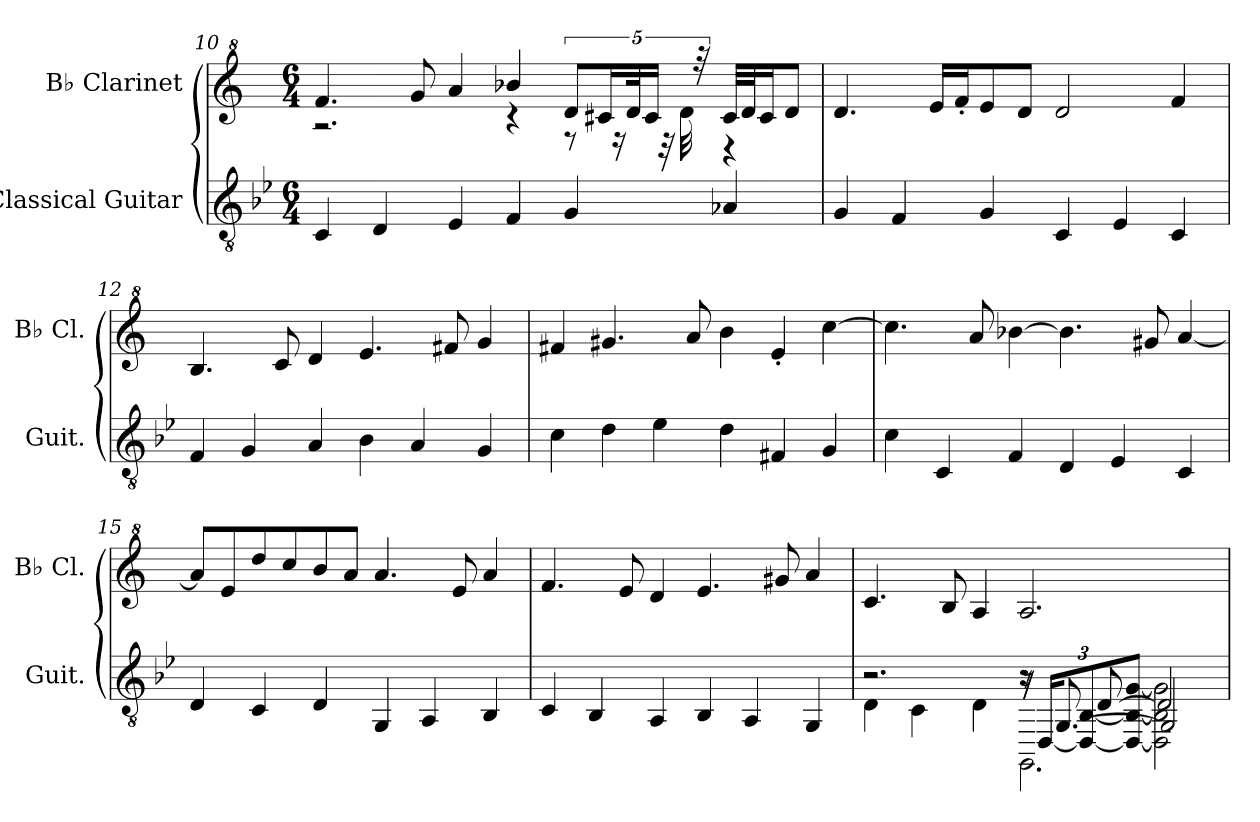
**kern	**kern
*part2	*part1
*staff2	*staff1
*I"Classical Guitar	*I"B♭ Clarinet
*I'Guit.	*I'B♭ Cl.
*clefGv2	*clefG^2
*	*ITrd1c2
*k[b-e-]	*k[b-e-]
*M6/4	*M6/4
=10	=10
*	*^
4C/	4.ee-/	2.r
4D/	.	.
.	8ff/	.
4E-/	4gg/	.
4F/	4aa-X/	4r
4G/	10cc/L	8r
.	20bn/L	.
.	.	16r
.	40cc/K	.
.	20b/JJ	.
.	.	32r
.	.	32cc\
.	40r	.
4A-X/	32b/LLL	4r
.	32cc/J	.
.	16b/J	.
.	8cc/J	.
*	*v	*v
!!LO:LB:g=z
=11	=11
4G/	4.cc/
4F/	.
.	16dd/LL
.	16ee-'/J
4G/	8dd/
.	8cc/J
4C/	2cc/
4E-/	.
4C/	4ee-/
=12	=12
4F/	4.a/
4G/	.
.	8b-/
4A/	4cc/
4B-\	4.dd/
4A/	.
.	8een/
4G/	4ff/
=13	=13
4c\	4een/
4d\	4.ff#X/
4e-\	.
.	8gg/
4d\	4aa\
4F#X/	4dd'/
4G/	[4bb-\
=14	=14
4c\	4.bb-\]
4C/	.
.	8gg/
4F/	[4aa-X\
4D/	4.aa-\]
4E-/	.
.	8ff#X/
4C/	[4gg/
!!LO:LB:g=z
=15	=15
4D/	8gg/L]
.	8dd/
4C/	8ccc/
.	8bb-/
4D/	8aa/
.	8gg/J
4GG/	4.gg/
4AA/	.
.	8dd/
4BB-/	4gg/
=16	=16
4C/	4.ee-/
4BB-/	.
.	8dd/
4AA/	4cc/
4BB-/	4.dd/
4AA/	.
.	8ff#X/
4GG/	4gg/
=17	=17
*^	*
*	*^	*
*	*	*^	*
2.r	4D\	2.r	2.r	4.b-/
.	4C\	.	.	.
.	.	.	.	8a/
.	4D\	.	.	4g/
*	*Xbrackettup	*	*	*
8r	24r	16r	2.GGG\	2.g/
.	[24DD/KL	.	.	.
.	.	[8.GG/	.	.
.	12DD_/ [12BB-/	.	.	.
[8D/	.	.	.	.
.	12DD_/ 12BB-_/ [12G/J	.	.	.
2D/]	2DD\] 2BB-\] 2G\]	2GG/]	.	.
*v	*v	*v	*v	*
=	=
*-	*-
